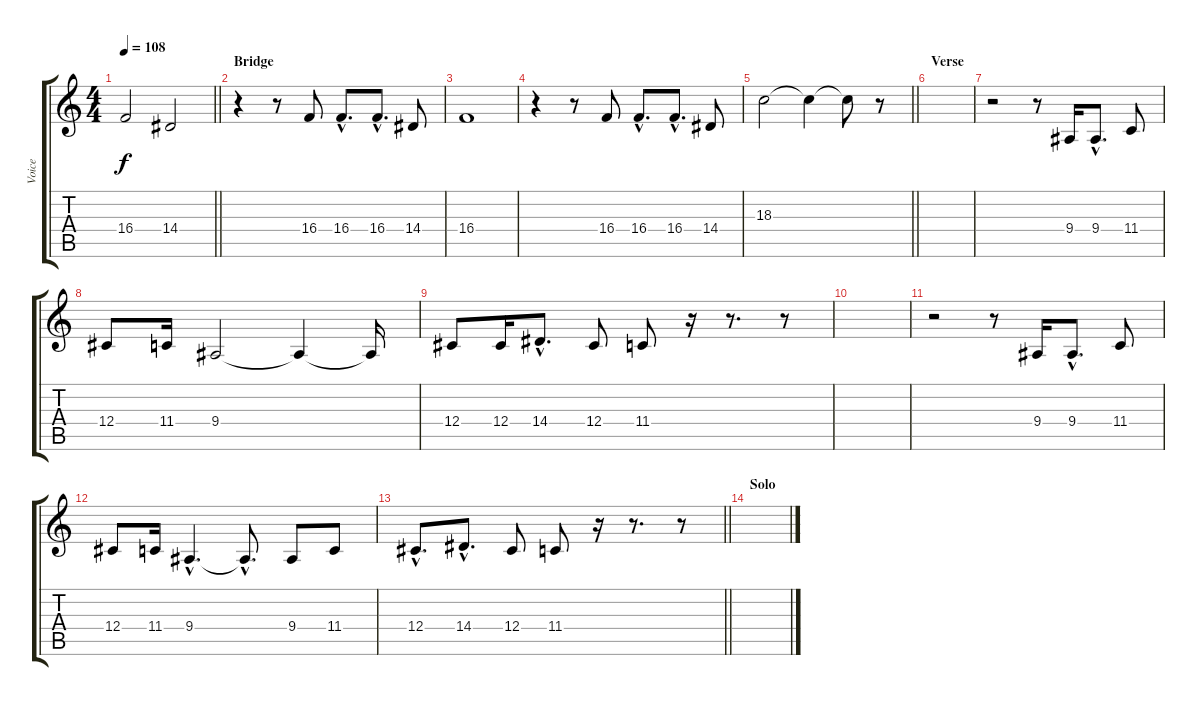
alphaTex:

\track ("Voice" "Voice") {instrument tenorsax}
\staff {score tabs}
\tuning (Eb4 Bb3 Gb3 Db3 Ab2 Eb2) {hide}
\ts (4 4)
\tempo 108
\clef g2
\barLineRight lightlight
\ks c
16.4.2{dy f} 14.4.2 |
\section ("" "Bridge")
r.4 r.8 16.4.8 16.4{hac}.8{d} 16.4{hac}.8{d} 14.4.8 |
16.4.1 |
r.4 r.8 16.4.8 16.4{hac}.8{d} 16.4{hac}.8{d} 14.4.8 |
\barLineRight lightlight
18.3.2 18.3{t}.4 18.3{t}.8 r.8 |
\section ("" "Verse")
|
r.2 r.8 9.4.16 9.4{hac}.8{d} 11.4.8 |
12.4.8 11.4.16 9.4.2 9.4{t}.4 9.4{t}.16 |
12.4.8 12.4.16 14.4{hac}.8{d} 12.4.8 11.4.8 r.16 r.8{d} r.8 |
|
r.2 r.8 9.4.16 9.4{hac}.8{d} 11.4.8 |
12.4.8 11.4.16 9.4{hac}.4{d} 9.4{hac t}.8{d} 9.4.8 11.4.8 |
\barLineRight lightlight
12.4{hac}.8{d} 14.4{hac}.8{d} 12.4.8 11.4.8 r.16 r.8{d} r.8 |
\section ("" "Solo")
